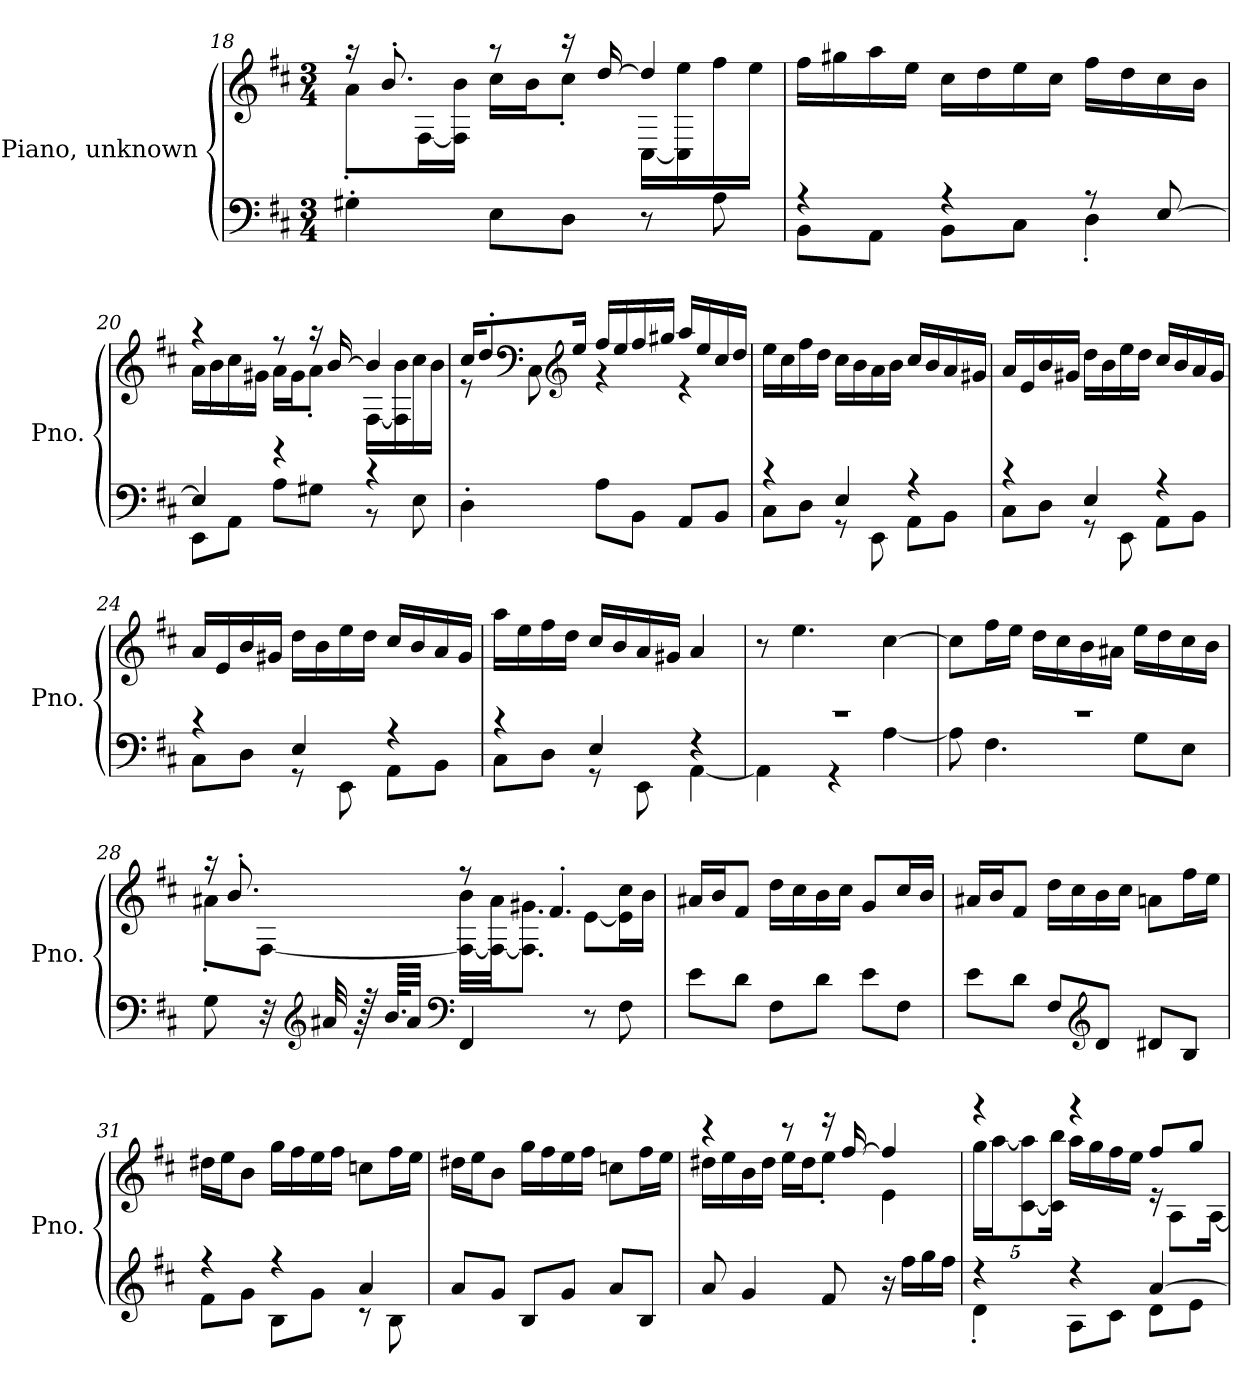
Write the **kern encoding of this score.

**kern	**kern
*part1	*part1
*staff2	*staff1
*I"Piano, unknown	*
*I'Pno.	*
*clefF4	*clefG2
*k[f#c#]	*k[f#c#]
*M3/4	*M3/4
=18	=18
*	*^
4G#X'\	16r	8a'\L
.	8.b'/	.
.	.	[16F#\L
.	.	16F#\] 16b\JJ
8E\L	8r	16cc#\LL
.	.	16b\J
8D\J	16r	8cc#'\J
.	[16dd/	.
8r	4dd/]	[16C#\LL
.	.	16C#\] 16ee\
8A\	.	16ff#\
.	.	16ee\JJ
*	*v	*v
!!LO:PB:g=z
=19	=19
*^	*
4r	8BB\L	16ff#\LL
.	.	16gg#X\
.	8AA\J	16aa\
.	.	16ee\JJ
4r	8BB\L	16cc#\LL
.	.	16dd\
.	8C#\J	16ee\
.	.	16cc#\JJ
8r	4D'\	16ff#\LL
.	.	16dd\
[8E/	.	16cc#\
.	.	16b\JJ
=20	=20	=20
*	*	*^
4E/]	8EE\L	4r	16a\LL
.	.	.	16b\
.	8AA\J	.	16cc#\
.	.	.	16g#X\JJ
4r	8A\L	8r	16a\LL
.	.	.	16g#\J
.	8G#X\J	16r	8a'\J
.	.	[16b/	.
4r	8r	4b/]	[16F#\LL
.	.	.	16F#\] 16b\
.	8E\	.	16cc#\
.	.	.	16b\JJ
*v	*v	*	*
=21	=21	=21
4D'\	16cc#/KL	8r
.	8dd'/	.
*	*clefF4	*
.	.	8C#\
*	*clefG2	*
.	16ee/Jk	.
8A\L	16ff#/LL	4r
.	16ee/	.
8BB\J	16ff#/	.
.	16gg#X/JJ	.
8AA/L	16aa/LL	4r
.	16ee/	.
8BB/J	16cc#/	.
.	16dd/JJ	.
*	*v	*v
!!LO:LB:g=z
=22	=22
*^	*
4r	8C#\L	16ee\LL
.	.	16cc#\
.	8D\J	16ff#\
.	.	16dd\JJ
4E/	8r	16cc#\LL
.	.	16b\
.	8EE\	16a\
.	.	16b\JJ
4r	8AA\L	16cc#/LL
.	.	16b/
.	8BB\J	16a/
.	.	16g#X/JJ
=23	=23	=23
4r	8C#\L	16a/LL
.	.	16e/
.	8D\J	16b/
.	.	16g#X/JJ
4E/	8r	16dd\LL
.	.	16b\
.	8EE\	16ee\
.	.	16dd\JJ
4r	8AA\L	16cc#/LL
.	.	16b/
.	8BB\J	16a/
.	.	16g#/JJ
=24	=24	=24
4r	8C#\L	16a/LL
.	.	16e/
.	8D\J	16b/
.	.	16g#X/JJ
4E/	8r	16dd\LL
.	.	16b\
.	8EE\	16ee\
.	.	16dd\JJ
4r	8AA\L	16cc#/LL
.	.	16b/
.	8BB\J	16a/
.	.	16g#/JJ
!!LO:LB:g=z
=25	=25	=25
4r	8C#\L	16aa\LL
.	.	16ee\
.	8D\J	16ff#\
.	.	16dd\JJ
4E/	8r	16cc#/LL
.	.	16b/
.	8EE\	16a/
.	.	16g#X/JJ
4r	[4AA\	4a/
=26	=26	=26
2.r	4AA\]	8r
.	.	4.ee\
.	4r	.
.	[4A\	[4cc#\
=27	=27	=27
2.r	8A\]	8cc#\L]
.	4.F#\	16ff#\L
.	.	16ee\JJ
.	.	16dd\LL
.	.	16cc#\
.	.	16b\
.	.	16a#X\JJ
.	8G\L	16ee\LL
.	.	16dd\
.	8E\J	16cc#\
.	.	16b\JJ
*v	*v	*
!!LO:LB:g=z
=28	=28
*	*^
8G\	16r	8a#X'\L
.	8.b'/	.
32r	.	[8F#\J
*clefG2	*	*
32a#X/	.	.
128r	.	.
64.b/KLLL	.	.
32a#/JJJ	.	.
*clefF4	*	*
4FF#/	8r	32F#\_ 32b\LLL
.	.	32F#\_ 32a#\JJ
.	.	8.F#\] 8.g#X\J
.	4.f#'/	.
8r	.	[8e\L
8F#\	.	16e\] 16cc#\L
.	.	16b\JJ
*	*v	*v
=29	=29
8e\L	16a#X/LL
.	16b/J
8d\J	8f#/J
8F#\L	16dd\LL
.	16cc#\
8d\J	16b\
.	16cc#\JJ
8e\L	8g/L
8F#\J	16cc#/L
.	16b/JJ
!!LO:LB:g=z
=30	=30
8e\L	16a#X/LL
.	16b/J
8d\J	8f#/J
8F#/L	16dd\LL
.	16cc#\
*clefG2	*
8d/J	16b\
.	16cc#\JJ
8d#X/L	8an\L
8B/J	16ff#\L
.	16ee\JJ
=31	=31
*^	*
4r	8f#\L	16dd#X\LL
.	.	16ee\J
.	8g\J	8b\J
4r	8B\L	16gg\LL
.	.	16ff#\
.	8g\J	16ee\
.	.	16ff#\JJ
4a/	8r	8ccn\L
.	8B\	16ff#\L
.	.	16ee\JJ
*v	*v	*
=32	=32
8a/L	16dd#X\LL
.	16ee\J
8g/J	8b\J
8B/L	16gg\LL
.	16ff#\
8g/J	16ee\
.	16ff#\JJ
8a/L	8ccn\L
8B/J	16ff#\L
.	16ee\JJ
!!LO:LB:g=z
=33	=33
*	*^
8a/	4r	16dd#X\LL
.	.	16ee\
4g/	.	16b\
.	.	16dd#\JJ
.	8r	16ee\LL
.	.	16dd#\J
8f#/	16r	8ee'\J
.	[16ff#/	.
16r	4ff#/]	4e\
16ff#\LL	.	.
16gg\	.	.
16ff#\JJ	.	.
=34	=34	=34
*^	*	*
*	*	*	*Xbrackettup
4r	4d'\	4r	20gg\LL
.	.	.	[20aa\J
.	.	.	[10c#\ 10aa\]
.	.	.	20c#\] 20bb\Jk
4r	8A\L	4r	16aa\LL
.	.	.	16gg\
.	8c#\J	.	16ff#\
.	.	.	16ee\JJ
[4a/	8d\L	8ff#/L	16r
.	.	.	8A\L
.	8e\J	8gg/J	.
.	.	.	[16A\Jk
*v	*v	*	*
*	*v	*v
=	=
*-	*-
